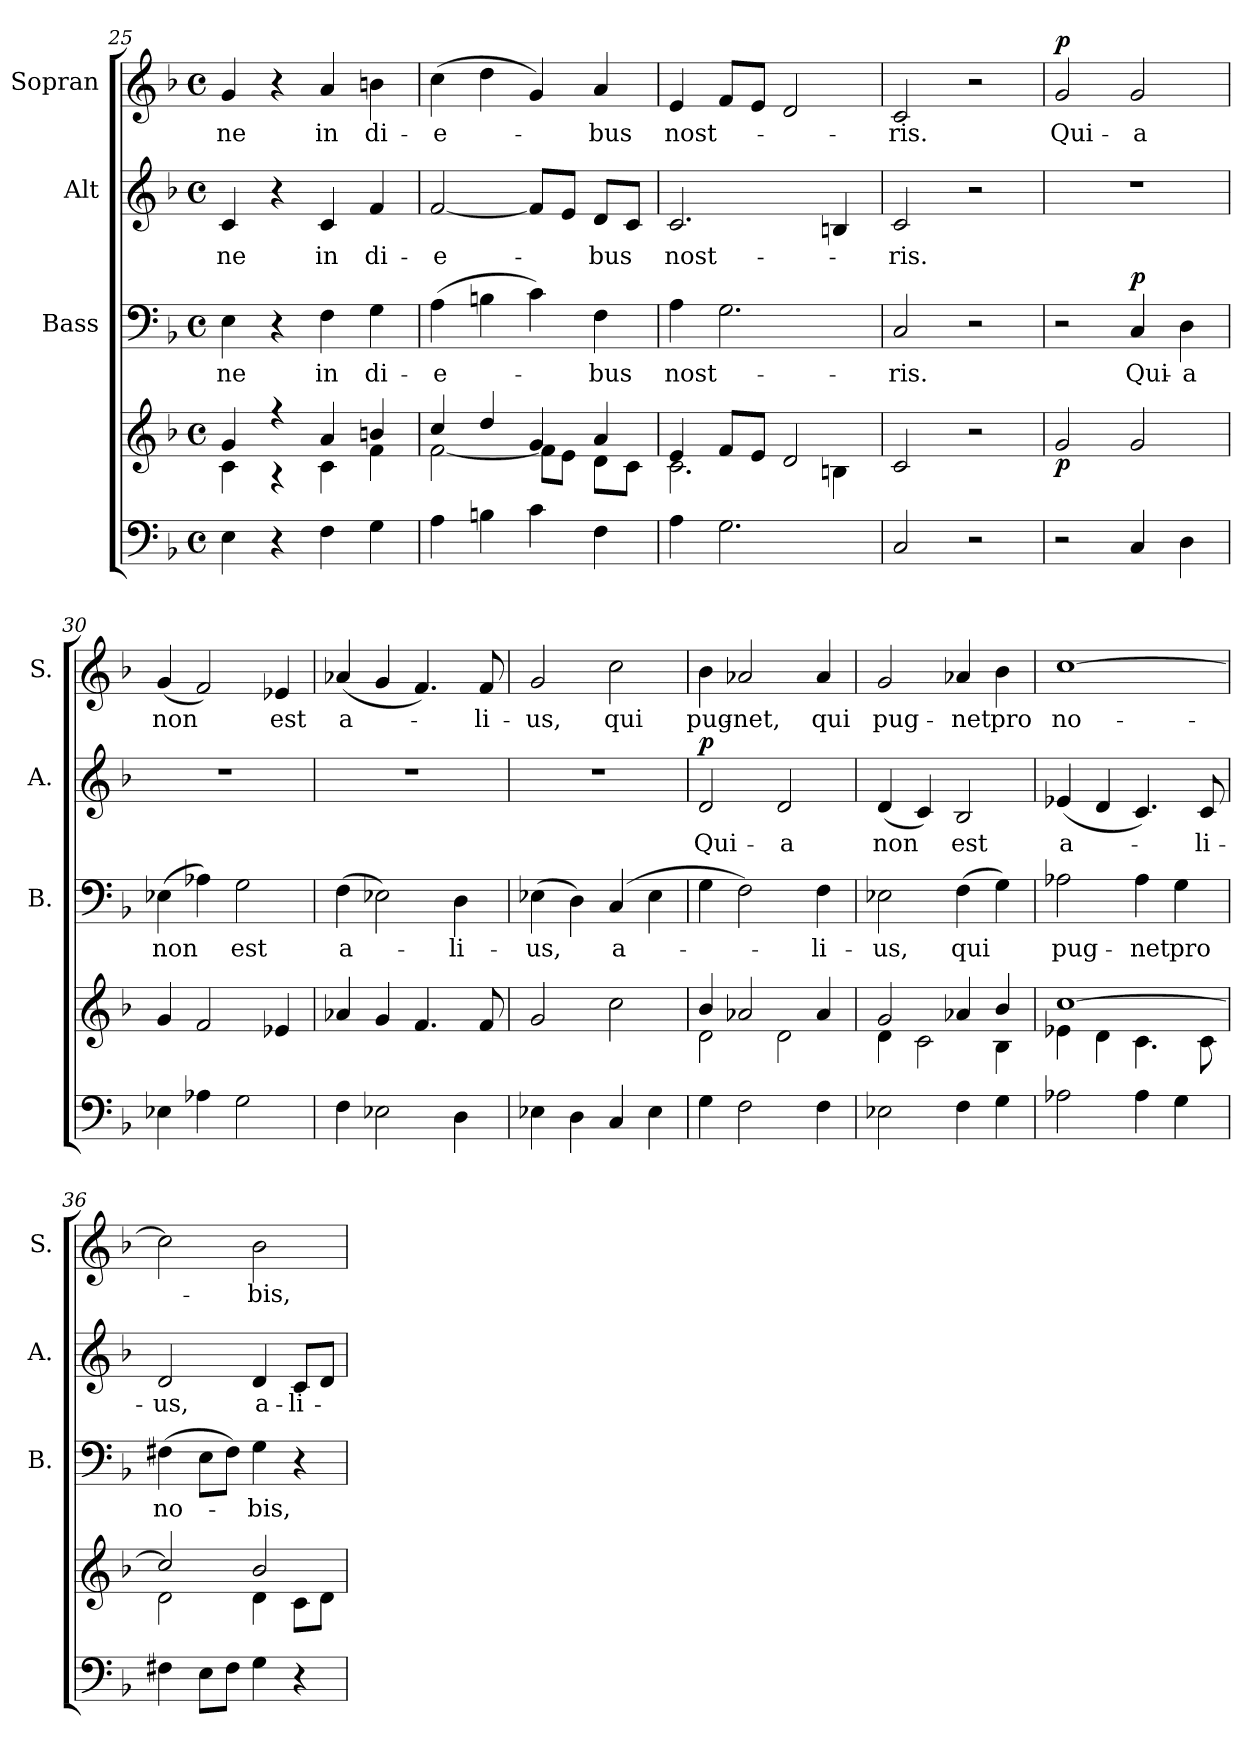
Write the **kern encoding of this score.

**kern	**kern	**dynam	**kern	**text	**dynam	**kern	**text	**dynam	**kern	**text	**dynam
*part4	*part4	*part4	*part3	*part3	*part3	*part2	*part2	*part2	*part1	*part1	*part1
*staff5	*staff4	*staff4/5	*staff3	*staff3	*staff3	*staff2	*staff2	*staff2	*staff1	*staff1	*staff1
*	*	*	*I"Bass	*	*	*I"Alt	*	*	*I"Sopran	*	*
*	*	*	*I'B.	*	*	*I'A.	*	*	*I'S.	*	*
!!LO:PB:g=z
*clefF4	*clefG2	*	*clefF4	*	*	*clefG2	*	*	*clefG2	*	*
*k[b-]	*k[b-]	*	*k[b-]	*	*	*k[b-]	*	*	*k[b-]	*	*
*F:	*F:	*	*F:	*	*	*F:	*	*	*F:	*	*
*M4/4	*M4/4	*	*M4/4	*	*	*M4/4	*	*	*M4/4	*	*
*met(c)	*met(c)	*	*met(c)	*	*	*met(c)	*	*	*met(c)	*	*
=25	=25	=25	=25	=25	=25	=25	=25	=25	=25	=25	=25
*	*^	*	*	*	*	*	*	*	*	*	*
!	!	!	!	!	!LO:LY:b	!	!	!LO:LY:b	!	!	!LO:LY:b	!
4E\	4g/	4c\	.	4E\	-ne	.	4c/	-ne	.	4g/	-ne	.
4r	4r	4r	.	4r	.	.	4r	.	.	4r	.	.
!	!	!	!	!	!LO:LY:b	!	!	!LO:LY:b	!	!	!LO:LY:b	!
4F\	4a/	4c\	.	4F\	in	.	4c/	in	.	4a/	in	.
!	!	!	!	!	!LO:LY:b	!	!	!LO:LY:b	!	!	!LO:LY:b	!
4G\	4bn/	4f\	.	4G\	di-	.	4f/	di-	.	4bn\	di-	.
=26	=26	=26	=26	=26	=26	=26	=26	=26	=26	=26	=26	=26
!	!	!	!	!	!LO:LY:b	!	!	!LO:LY:b	!	!	!LO:LY:b	!
4A\	4cc/	[<2f\	.	(>4A\	-e-	.	[2f/	-e-	.	(>4cc\	-e-	.
4Bn\	4dd/	.	.	4Bn\	.	.	.	.	.	4dd\	.	.
4c\	4g/	8f\L]	.	4c\)	.	.	8f/L]	.	.	4g/)	.	.
.	.	8e\J	.	.	.	.	8e/J	.	.	.	.	.
!	!	!	!	!	!LO:LY:b	!	!	!LO:LY:b	!	!	!LO:LY:b	!
4F\	4a/	8d\L	.	4F\	-bus	.	8d/L	-bus	.	4a/	-bus	.
.	.	8c\J	.	.	.	.	8c/J	.	.	.	.	.
=27	=27	=27	=27	=27	=27	=27	=27	=27	=27	=27	=27	=27
!	!	!	!	!	!LO:LY:b	!	!	!LO:LY:b	!	!	!LO:LY:b	!
4A\	4e/	2.c\	.	4A\	nost-	.	2.c/	nost-	.	4e/	nost-	.
2.G\	8f/L	.	.	2.G\	.	.	.	.	.	8f/L	.	.
.	8e/J	.	.	.	.	.	.	.	.	8e/J	.	.
.	2d/	.	.	.	.	.	.	.	.	2d/	.	.
.	.	4Bn\	.	.	.	.	4Bn/	.	.	.	.	.
=28	=28	=28	=28	=28	=28	=28	=28	=28	=28	=28	=28	=28
!	!	!	!	!	!LO:LY:b	!	!	!LO:LY:b	!	!	!LO:LY:b	!
*	*v	*v	*	*	*	*	*	*	*	*	*	*
2C/	2c/	.	2C/	-ris.	.	2c/	-ris.	.	2c/	-ris.	.
2r	2r	.	2r	.	.	2r	.	.	2r	.	.
=29	=29	=29	=29	=29	=29	=29	=29	=29	=29	=29	=29
!	!	!LO:DY:b	!	!	!	!	!	!	!	!LO:LY:b	!LO:DY:a
2r	2g/	p	2r	.	.	1r	.	.	2g/	Qui-	p
!	!	!	!	!LO:LY:b	!LO:DY:a	!	!	!	!	!LO:LY:b	!
4C/	2g/	.	4C/	Qui-	p	.	.	.	2g/	-a	.
!	!	!	!	!LO:LY:b	!	!	!	!	!	!	!
4D\	.	.	4D\	-a	.	.	.	.	.	.	.
=30	=30	=30	=30	=30	=30	=30	=30	=30	=30	=30	=30
!	!	!	!	!LO:LY:b	!	!	!	!	!	!LO:LY:b	!
4E-X\	4g/	.	(>4E-X\	non	.	1r	.	.	(<4g/	non	.
4A-X\	2f/	.	4A-X\)	.	.	.	.	.	2f/)	.	.
!	!	!	!	!LO:LY:b	!	!	!	!	!	!	!
2G\	.	.	2G\	est	.	.	.	.	.	.	.
!	!	!	!	!	!	!	!	!	!	!LO:LY:b	!
.	4e-X/	.	.	.	.	.	.	.	4e-X/	est	.
!!LO:LB:g=z
=31	=31	=31	=31	=31	=31	=31	=31	=31	=31	=31	=31
!	!	!	!	!LO:LY:b	!	!	!	!	!	!LO:LY:b	!
4F\	4a-X/	.	(>4F\	a-	.	1r	.	.	(<4a-X/	a-	.
2E-X\	4g/	.	2E-X\)	.	.	.	.	.	4g/	.	.
.	4.f/	.	.	.	.	.	.	.	4.f/)	.	.
!	!	!	!	!LO:LY:b	!	!	!	!	!	!	!
4D\	.	.	4D\	-li-	.	.	.	.	.	.	.
!	!	!	!	!	!	!	!	!	!	!LO:LY:b	!
.	8f/	.	.	.	.	.	.	.	8f/	-li-	.
=32	=32	=32	=32	=32	=32	=32	=32	=32	=32	=32	=32
!	!	!	!	!LO:LY:b	!	!	!	!	!	!LO:LY:b	!
4E-X\	2g/	.	(>4E-X\	-us,	.	1r	.	.	2g/	-us,	.
4D\	.	.	4D\)	.	.	.	.	.	.	.	.
!	!	!	!	!LO:LY:b	!	!	!	!	!	!LO:LY:b	!
4C/	2cc\	.	(4C/	a-	.	.	.	.	2cc\	qui	.
4E-\	.	.	4E-\	.	.	.	.	.	.	.	.
=33	=33	=33	=33	=33	=33	=33	=33	=33	=33	=33	=33
*	*^	*	*	*	*	*	*	*	*	*	*
!	!	!	!	!	!	!	!	!LO:LY:b	!LO:DY:a	!	!LO:LY:b	!
4G\	4b-/	2d\	.	4G\	.	.	2d/	Qui-	p	4b-\	pug-	.
!	!	!	!	!	!	!	!	!	!	!	!LO:LY:b	!
2F\	2a-X/	.	.	2F\)	.	.	.	.	.	2a-X/	-net,	.
!	!	!	!	!	!	!	!	!LO:LY:b	!	!	!	!
.	.	2d\	.	.	.	.	2d/	-a	.	.	.	.
!	!	!	!	!	!LO:LY:b	!	!	!	!	!	!LO:LY:b	!
4F\	4a-/	.	.	4F\	-li-	.	.	.	.	4a-/	qui	.
=34	=34	=34	=34	=34	=34	=34	=34	=34	=34	=34	=34	=34
!	!	!	!	!	!LO:LY:b	!	!	!LO:LY:b	!	!	!LO:LY:b	!
2E-X\	2g/	4d\	.	2E-X\	-us,	.	(<4d/	non	.	2g/	pug-	.
.	.	2c\	.	.	.	.	4c/)	.	.	.	.	.
!	!	!	!	!	!LO:LY:b	!	!	!LO:LY:b	!	!	!LO:LY:b	!
4F\	4a-X/	.	.	(>4F\	qui	.	2B-/	est	.	4a-X/	-net	.
!	!	!	!	!	!	!	!	!	!	!	!LO:LY:b	!
4G\	4b-/	4B-\	.	4G\)	.	.	.	.	.	4b-\	pro	.
=35	=35	=35	=35	=35	=35	=35	=35	=35	=35	=35	=35	=35
!	!	!	!	!	!LO:LY:b	!	!	!LO:LY:b	!	!	!LO:LY:b	!
2A-X\	[>1cc	4e-X\	.	2A-X\	pug-	.	(<4e-X/	a-	.	[1cc	no-	.
.	.	4d\	.	.	.	.	4d/	.	.	.	.	.
!	!	!	!	!	!LO:LY:b	!	!	!	!	!	!	!
4A-\	.	4.c\	.	4A-\	-net	.	4.c/)	.	.	.	.	.
!	!	!	!	!	!LO:LY:b	!	!	!	!	!	!	!
4G\	.	.	.	4G\	pro	.	.	.	.	.	.	.
!	!	!	!	!	!	!	!	!LO:LY:b	!	!	!	!
.	.	8c\	.	.	.	.	8c/	-li-	.	.	.	.
!!LO:PB:g=z
=36	=36	=36	=36	=36	=36	=36	=36	=36	=36	=36	=36	=36
!	!	!	!	!	!LO:LY:b	!	!	!LO:LY:b	!	!	!	!
4F#X\	2cc/]	2d\	.	(>4F#X\	no-	.	2d/	-us,	.	2cc\]	.	.
8E\L	.	.	.	8E\L	.	.	.	.	.	.	.	.
8F#\J	.	.	.	8F#\J)	.	.	.	.	.	.	.	.
!	!	!	!	!	!LO:LY:b	!	!	!LO:LY:b	!	!	!LO:LY:b	!
4G\	2b-/	4d\	.	4G\	-bis,	.	4d/	a-	.	2b-\	-bis,	.
!	!	!	!	!	!	!	!	!LO:LY:b	!	!	!	!
4r	.	8c\L	.	4r	.	.	8c/L	-li-	.	.	.	.
.	.	8d\J	.	.	.	.	8d/J	.	.	.	.	.
*	*v	*v	*	*	*	*	*	*	*	*	*	*
=	=	=	=	=	=	=	=	=	=	=	=
*-	*-	*-	*-	*-	*-	*-	*-	*-	*-	*-	*-
